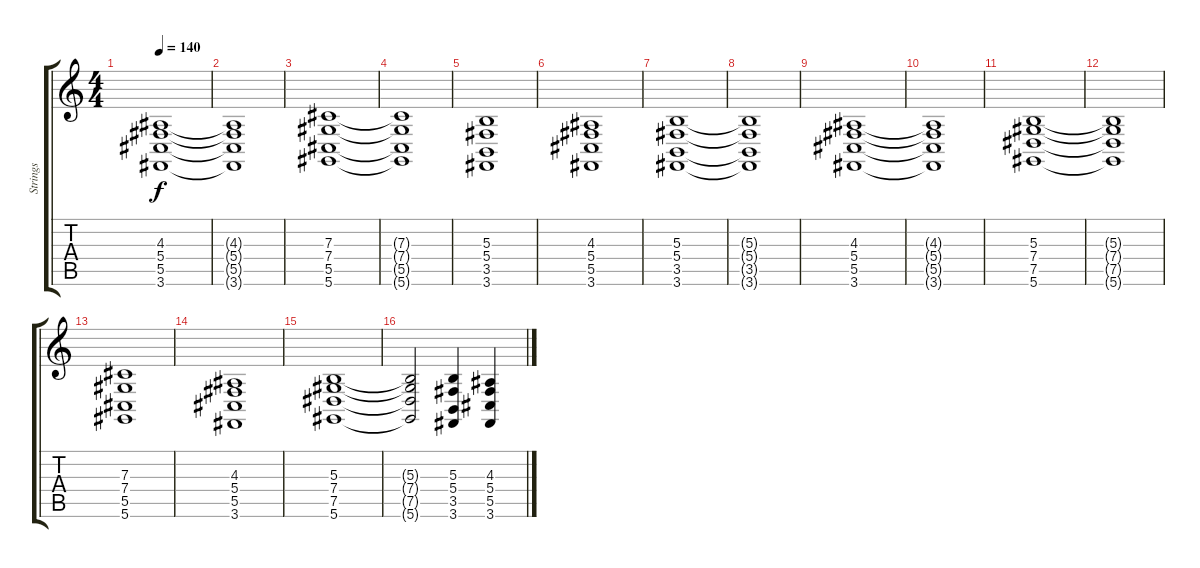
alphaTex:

\track ("Strings" "Strings") {instrument stringensemble2}
\staff {score tabs}
\tuning (Eb4 Bb3 Gb3 Db3 Ab2 Eb2) {hide}
\ts (4 4)
\tempo 140
\clef g2
\ks c
(4.3 5.4 5.5 3.6).1{dy f} |
(4.3{t} 5.4{t} 5.5{t} 3.6{t}).1 |
(7.3 7.4 5.5 5.6).1 |
(7.3{t} 7.4{t} 5.5{t} 5.6{t}).1 |
(5.3 5.4 3.5 3.6).1 |
(4.3 5.4 5.5 3.6).1 |
(5.3 5.4 3.5 3.6).1 |
(5.3{t} 5.4{t} 3.5{t} 3.6{t}).1 |
(4.3 5.4 5.5 3.6).1 |
(4.3{t} 5.4{t} 5.5{t} 3.6{t}).1 |
(5.3 7.4 7.5 5.6).1 |
(5.3{t} 7.4{t} 7.5{t} 5.6{t}).1 |
(7.3 7.4 5.5 5.6).1 |
(4.3 5.4 5.5 3.6).1 |
(5.3 7.4 7.5 5.6).1 |
(5.3{t} 7.4{t} 7.5{t} 5.6{t}).2 (5.3 5.4 3.5 3.6).4 (4.3 5.4 5.5 3.6).4
